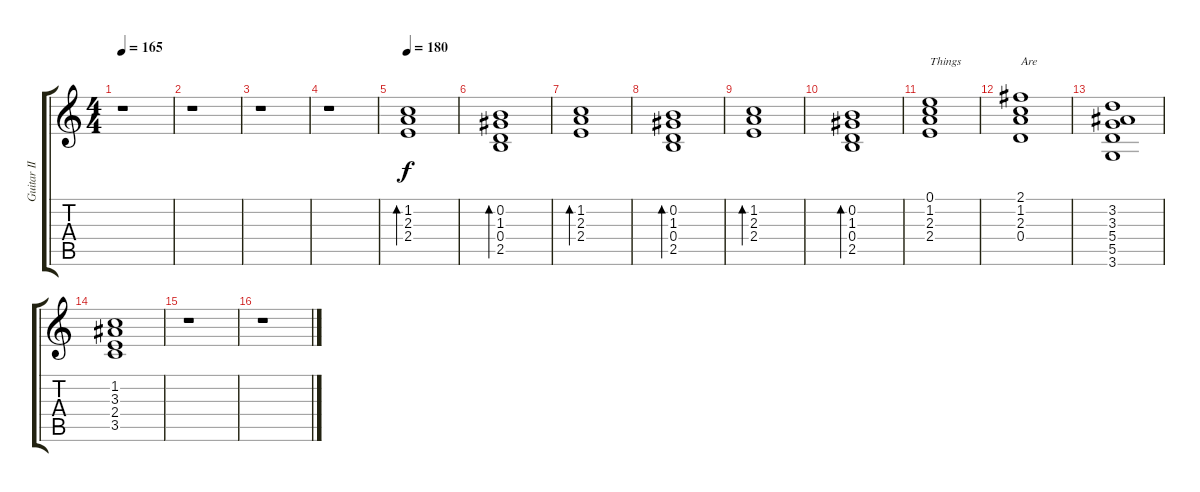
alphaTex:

\track ("Guitar II" "Guitar II") {instrument electricguitarclean}
\staff {score tabs}
\tuning (E4 B3 G3 D3 A2 E2) {hide}
\ts (4 4)
\tempo 165
\clef g2
\ks c
r.1{dy f} |
r.1 |
r.1 |
r.1 |
\tempo 180
(1.2 2.3 2.4).1{bd 120 volume 11 instrument electricguitarclean} |
(0.2 1.3 0.4 2.5).1{bd 120} |
(1.2 2.3 2.4).1{bd 120} |
(0.2 1.3 0.4 2.5).1{bd 120} |
(1.2 2.3 2.4).1{bd 120} |
(0.2 1.3 0.4 2.5).1{bd 120} |
(0.1 1.2 2.3 2.4).1{txt "Things" volume 13} |
(2.1 1.2 2.3 0.4).1{txt "Are"} |
(3.2 3.3 5.4 5.5 3.6).1 |
(1.2 3.3 2.4 3.5).1 |
r.1 |
r.1
